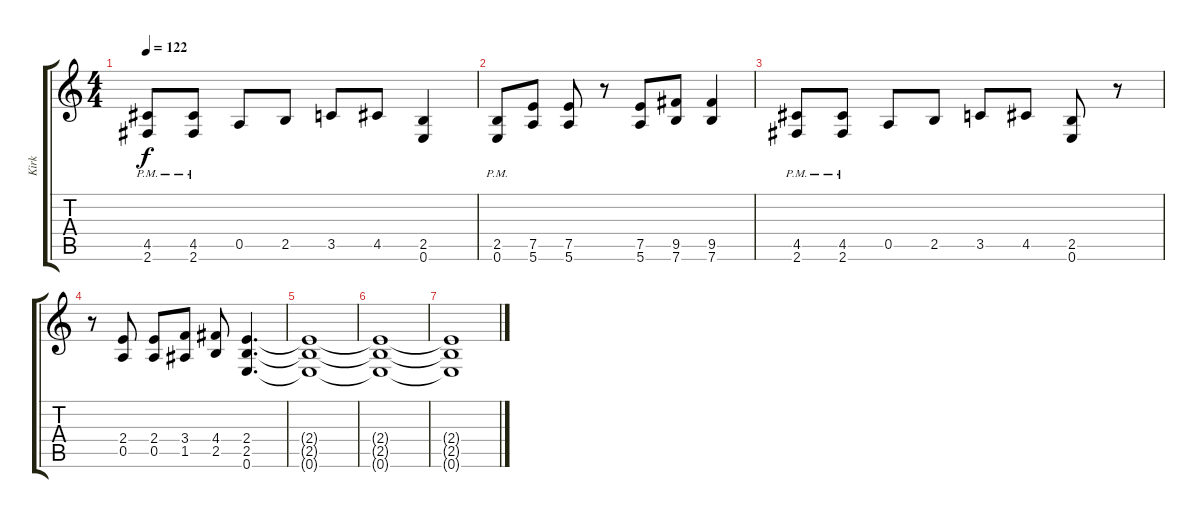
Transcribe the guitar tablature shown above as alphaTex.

\track ("Kirk" "Kirk") {instrument distortionguitar}
\staff {score tabs}
\tuning (E4 B3 G3 D3 A2 E2) {hide}
\ts (4 4)
\tempo 122
\clef g2
\ks c
(4.5{pm} 2.6{pm}).8{dy f} (4.5{pm} 2.6{pm}).8 0.5.8 2.5.8 3.5.8 4.5.8 (2.5 0.6).4 |
(2.5{pm} 0.6{pm}).8 (7.5 5.6).8 (7.5 5.6).8 r.8 (7.5 5.6).8 (9.5 7.6).8 (9.5 7.6).4 |
(4.5{pm} 2.6{pm}).8 (4.5{pm} 2.6{pm}).8 0.5.8 2.5.8 3.5.8 4.5.8 (2.5 0.6).8 r.8 |
r.8 (2.4 0.5).8 (2.4 0.5).8 (3.4 1.5).8 (4.4 2.5).8 (2.4 2.5 0.6).4{d} |
(2.4{t} 2.5{t} 0.6{t}).1 |
(2.4{t} 2.5{t} 0.6{t}).1 |
(2.4{t} 2.5{t} 0.6{t}).1
